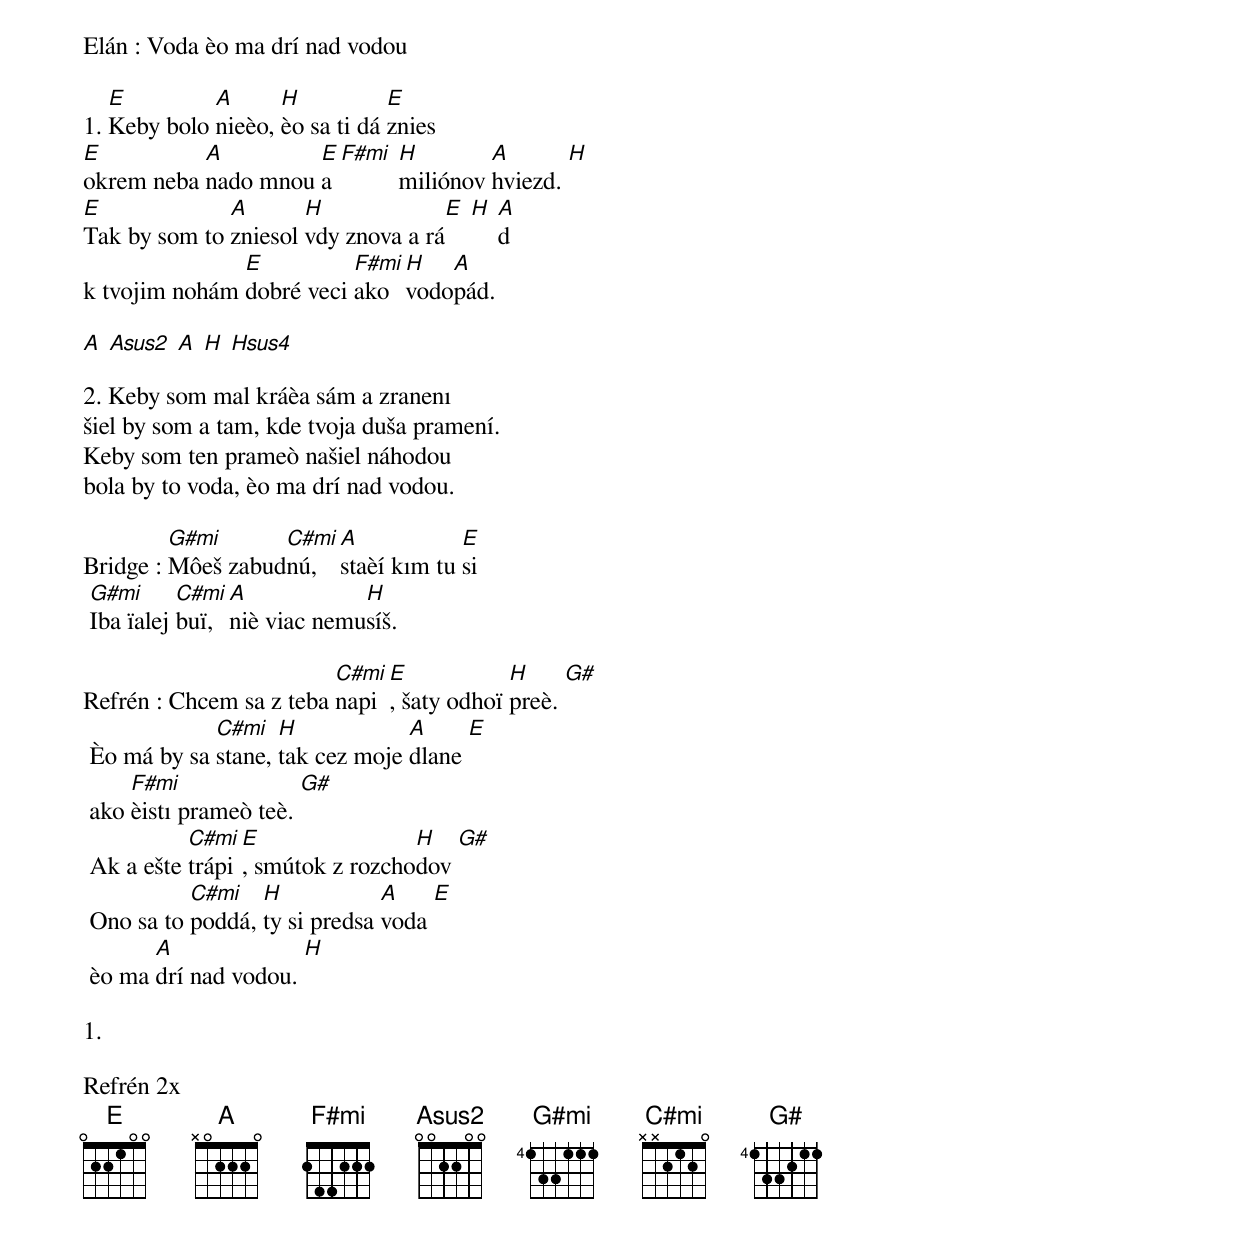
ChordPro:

Elán : Voda èo ma drí nad vodou

1. [E]Keby bolo [A]nieèo, [H]èo sa ti dá [E]znies
[E]okrem neba [A]nado mnou [E]a [F#mi] [H]miliónov [A]hviezd. [H]
[E]Tak by som to [A]zniesol [H]vdy znova a rá[E] [H] [A]d
k tvojim nohám [E]dobré veci [F#mi]ako [H]vodo[A]pád.

[A] [Asus2] [A] [H] [Hsus4]

2. Keby som mal kráèa sám a zranenı
šiel by som a tam, kde tvoja duša pramení.
Keby som ten prameò našiel náhodou
bola by to voda, èo ma drí nad vodou.

Bridge :	[G#mi]Môeš zabud[C#mi]nú, [A]staèí kım tu [E]si
	[G#mi]Iba ïalej [C#mi]buï, [A]niè viac nemu[H]síš.

Refrén :	Chcem sa z teba [C#mi]napi [E], šaty odhoï [H]preè. [G#]
	Èo má by sa [C#mi]stane, [H]tak cez moje [A]dlane [E]
	ako [F#mi]èistı prameò teè. [G#]
	Ak a ešte [C#mi]trápi [E], smútok z rozcho[H]dov [G#]
	Ono sa to [C#mi]poddá, [H]ty si predsa [A]voda [E]
	èo ma [A]drí nad vodou. [H]

1.

Refrén 2x
